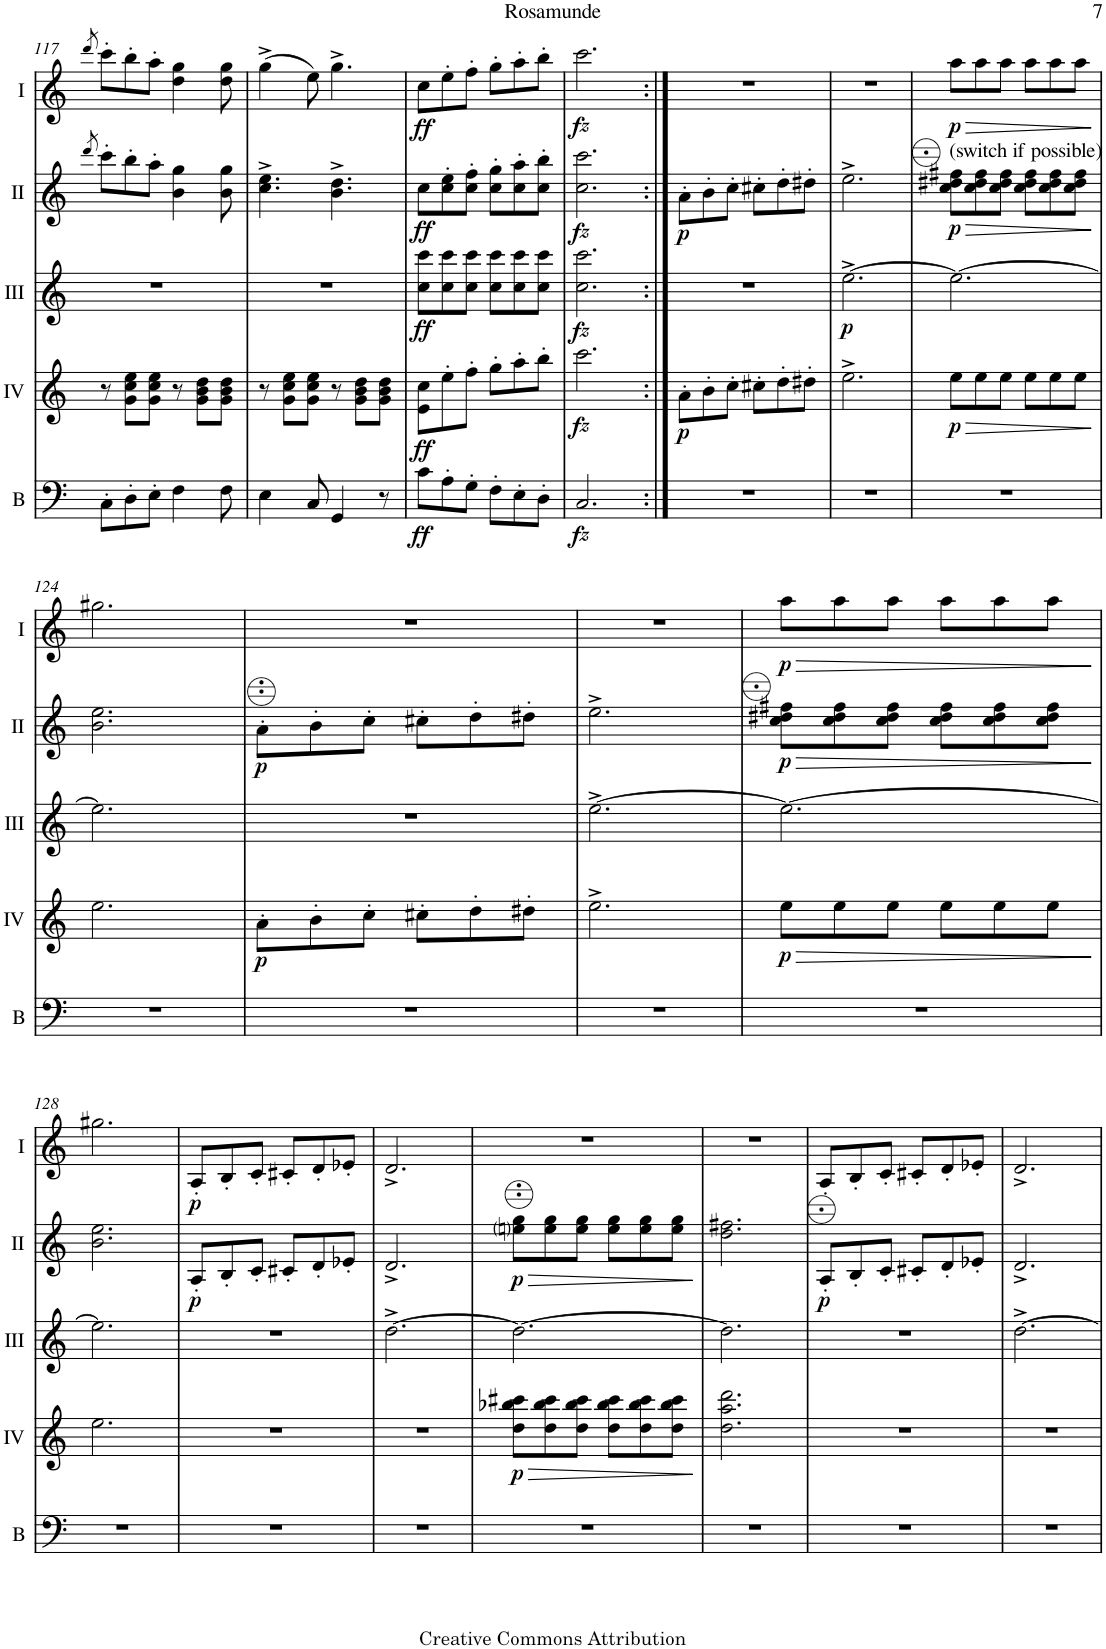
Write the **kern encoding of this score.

**kern	**dynam	**kern	**dynam	**kern	**dynam	**kern	**dynam	**kern	**dynam
*part5	*part5	*part4	*part4	*part3	*part3	*part2	*part2	*part1	*part1
*staff5	*staff5	*staff4	*staff4	*staff3	*staff3	*staff2	*staff2	*staff1	*staff1
*I"Bass	*	*I"Acc. 4	*	*I"Acc. 3	*	*I"Acc. 2	*	*I"Acc. 1	*
*I'B	*	*	*	*	*	*	*	*	*
!!LO:PB:g=z
*clefF4	*	*clefG2	*	*clefG2	*	*clefG2	*	*clefG2	*
*Trd7c12	*	*Trd7c12	*	*Trd7c12	*	*	*	*	*
*k[]	*	*k[]	*	*k[]	*	*k[]	*	*k[]	*
*M6/8	*	*M6/8	*	*M6/8	*	*M6/8	*	*M6/8	*
=117	=117	=117	=117	=117	=117	=117	=117	=117	=117
.	.	.	.	.	.	8qddd/	.	8qddd/	.
8C'\L	.	8r	.	2.r	.	8ccc'\L	.	8ccc'\L	.
8D'\	.	8g\ 8cc\ 8ee\L	.	.	.	8bb'\	.	8bb'\	.
8E'\J	.	8g\ 8cc\ 8ee\J	.	.	.	8aa'\J	.	8aa'\J	.
4F\	.	8r	.	.	.	4b\ 4gg\	.	4dd\ 4gg\	.
.	.	8g\ 8b\ 8dd\L	.	.	.	.	.	.	.
8F\	.	8g\ 8b\ 8dd\J	.	.	.	8b\ 8gg\	.	8dd\ 8gg\	.
=118	=118	=118	=118	=118	=118	=118	=118	=118	=118
4E\	.	8r	.	2.r	.	4.cc\^ 4.ee\^	.	(4gg^\	.
.	.	8g\ 8cc\ 8ee\L	.	.	.	.	.	.	.
8C/	.	8g\ 8cc\ 8ee\J	.	.	.	.	.	8ee\)	.
4GG/	.	8r	.	.	.	4.b\^ 4.dd\^	.	4.gg^\	.
.	.	8g\ 8b\ 8dd\L	.	.	.	.	.	.	.
8r	.	8g\ 8b\ 8dd\J	.	.	.	.	.	.	.
=119	=119	=119	=119	=119	=119	=119	=119	=119	=119
!	!LO:DY:b	!	!LO:DY:b	!	!LO:DY:b	!	!LO:DY:b	!	!LO:DY:b
8c\L	ff	8e\ 8cc\L	ff	8cc\ 8ccc\L	ff	8cc\L	ff	8cc\L	ff
8A'\	.	8ee'\	.	8cc\ 8ccc\	.	8cc\' 8ee\'	.	8ee'\	.
8G'\J	.	8ff'\J	.	8cc\ 8ccc\J	.	8cc\' 8ff\'J	.	8ff'\J	.
8F'\L	.	8gg'\L	.	8cc\ 8ccc\L	.	8cc\' 8gg\'L	.	8gg'\L	.
8E'\	.	8aa'\	.	8cc\ 8ccc\	.	8cc\' 8aa\'	.	8aa'\	.
8D'\J	.	8bb'\J	.	8cc\ 8ccc\J	.	8cc\' 8bb\'J	.	8bb'\J	.
=120	=120	=120	=120	=120	=120	=120	=120	=120	=120
!	!LO:DY:b	!	!LO:DY:b	!	!LO:DY:b	!	!LO:DY:b	!	!LO:DY:b
2.C/	fz	2.ccc\	fz	2.cc\ 2.ccc\	fz	2.cc\ 2.ccc\	fz	2.ccc\	fz
=121:|!	=121:|!	=121:|!	=121:|!	=121:|!	=121:|!	=121:|!	=121:|!	=121:|!	=121:|!
!	!	!	!LO:DY:b	!	!	!	!LO:DY:b	!	!
2.r	.	8a'\L	p	2.r	.	8a'\L	p	2.r	.
.	.	8b'\	.	.	.	8b'\	.	.	.
.	.	8cc'\J	.	.	.	8cc'\J	.	.	.
.	.	8cc#X'\L	.	.	.	8cc#X'\L	.	.	.
.	.	8dd'\	.	.	.	8dd'\	.	.	.
.	.	8dd#X'\J	.	.	.	8dd#X'\J	.	.	.
=122	=122	=122	=122	=122	=122	=122	=122	=122	=122
!	!	!	!	!	!LO:DY:b	!	!	!	!
2.r	.	2.ee^\	.	[2.ee^\	p	2.ee^\	.	2.r	.
=123	=123	=123	=123	=123	=123	=123	=123	=123	=123
!	!	!	!	!	!	!LO:TX:a:t=(switch if possible)	!	!	!
!	!	!	!LO:HP:b	!	!	!	!LO:HP:b	!	!LO:HP:b
!	!	!	!LO:DY:n=1:b	!	!	!	!LO:DY:n=1:b	!	!LO:DY:n=1:b
2.r	.	8ee\L	> p	2.ee\_	.	8cc\ 8dd#X\ 8ff#X\L	> p	8aa\L	> p
.	.	8ee\	.	.	.	8cc\ 8dd#\ 8ff#\	.	8aa\	.
.	.	8ee\J	.	.	.	8cc\ 8dd#\ 8ff#\J	.	8aa\J	.
.	.	8ee\L	.	.	.	8cc\ 8dd#\ 8ff#\L	.	8aa\L	.
.	.	8ee\	.	.	.	8cc\ 8dd#\ 8ff#\	.	8aa\	.
.	.	8ee\J	.	.	.	8cc\ 8dd#\ 8ff#\J	.	8aa\J	.
.	.	.	]	.	.	.	]	.	]
!!LO:LB:g=z
=124	=124	=124	=124	=124	=124	=124	=124	=124	=124
2.r	.	2.ee\	.	2.ee\]	.	2.b\ 2.ee\	.	2.gg#X\	.
=125	=125	=125	=125	=125	=125	=125	=125	=125	=125
!	!	!	!LO:DY:b	!	!	!	!LO:DY:b	!	!
2.r	.	8a'\L	p	2.r	.	8a'\L	p	2.r	.
.	.	8b'\	.	.	.	8b'\	.	.	.
.	.	8cc'\J	.	.	.	8cc'\J	.	.	.
.	.	8cc#X'\L	.	.	.	8cc#X'\L	.	.	.
.	.	8dd'\	.	.	.	8dd'\	.	.	.
.	.	8dd#X'\J	.	.	.	8dd#X'\J	.	.	.
=126	=126	=126	=126	=126	=126	=126	=126	=126	=126
2.r	.	2.ee^\	.	[2.ee^\	.	2.ee^\	.	2.r	.
=127	=127	=127	=127	=127	=127	=127	=127	=127	=127
!	!	!	!LO:HP:b	!	!	!	!LO:HP:b	!	!LO:HP:b
!	!	!	!LO:DY:n=1:b	!	!	!	!LO:DY:n=1:b	!	!LO:DY:n=1:b
2.r	.	8ee\L	> p	2.ee\_	.	8cc\ 8dd#X\ 8ff#X\L	> p	8aa\L	> p
.	.	8ee\	.	.	.	8cc\ 8dd#\ 8ff#\	.	8aa\	.
.	.	8ee\J	.	.	.	8cc\ 8dd#\ 8ff#\J	.	8aa\J	.
.	.	8ee\L	.	.	.	8cc\ 8dd#\ 8ff#\L	.	8aa\L	.
.	.	8ee\	.	.	.	8cc\ 8dd#\ 8ff#\	.	8aa\	.
.	.	8ee\J	.	.	.	8cc\ 8dd#\ 8ff#\J	.	8aa\J	.
.	.	.	]	.	.	.	]	.	]
!!LO:LB:g=z
=128	=128	=128	=128	=128	=128	=128	=128	=128	=128
2.r	.	2.ee\	.	2.ee\]	.	2.b\ 2.ee\	.	2.gg#X\	.
=129	=129	=129	=129	=129	=129	=129	=129	=129	=129
!	!	!	!	!	!	!	!LO:DY:b	!	!LO:DY:b
2.r	.	2.r	.	2.r	.	8A'/L	p	8A'/L	p
.	.	.	.	.	.	8B'/	.	8B'/	.
.	.	.	.	.	.	8c'/J	.	8c'/J	.
.	.	.	.	.	.	8c#X'/L	.	8c#X'/L	.
.	.	.	.	.	.	8d'/	.	8d'/	.
.	.	.	.	.	.	8e-X'/J	.	8e-X'/J	.
=130	=130	=130	=130	=130	=130	=130	=130	=130	=130
2.r	.	2.r	.	[2.dd^\	.	2.d^/	.	2.d^/	.
=131	=131	=131	=131	=131	=131	=131	=131	=131	=131
!	!	!	!LO:HP:b	!	!	!	!LO:HP:b	!	!
!	!	!	!LO:DY:n=1:b	!	!	!	!LO:DY:n=1:b	!	!
2.r	.	8dd\ 8bb-X\ 8ccc#X\L	> p	2.dd\_	.	8eeni\ 8gg\L	> p	2.r	.
.	.	8dd\ 8bb-\ 8ccc#\	.	.	.	8ee\ 8gg\	.	.	.
.	.	8dd\ 8bb-\ 8ccc#\J	.	.	.	8ee\ 8gg\J	.	.	.
.	.	8dd\ 8bb-\ 8ccc#\L	.	.	.	8ee\ 8gg\L	.	.	.
.	.	8dd\ 8bb-\ 8ccc#\	.	.	.	8ee\ 8gg\	.	.	.
.	.	8dd\ 8bb-\ 8ccc#\J	.	.	.	8ee\ 8gg\J	.	.	.
.	.	.	]	.	.	.	]	.	.
=132	=132	=132	=132	=132	=132	=132	=132	=132	=132
2.r	.	2.dd\ 2.aa\ 2.ddd\	.	2.dd\]	.	2.dd\ 2.ff#X\	.	2.r	.
=133	=133	=133	=133	=133	=133	=133	=133	=133	=133
!	!	!	!	!	!	!	!LO:DY:b	!	!
2.r	.	2.r	.	2.r	.	8A'/L	p	8A'/L	.
.	.	.	.	.	.	8B'/	.	8B'/	.
.	.	.	.	.	.	8c'/J	.	8c'/J	.
.	.	.	.	.	.	8c#X'/L	.	8c#X'/L	.
.	.	.	.	.	.	8d'/	.	8d'/	.
.	.	.	.	.	.	8e-X'/J	.	8e-X'/J	.
=134	=134	=134	=134	=134	=134	=134	=134	=134	=134
2.r	.	2.r	.	[2.dd^\	.	2.d^/	.	2.d^/	.
=	=	=	=	=	=	=	=	=	=
*-	*-	*-	*-	*-	*-	*-	*-	*-	*-
